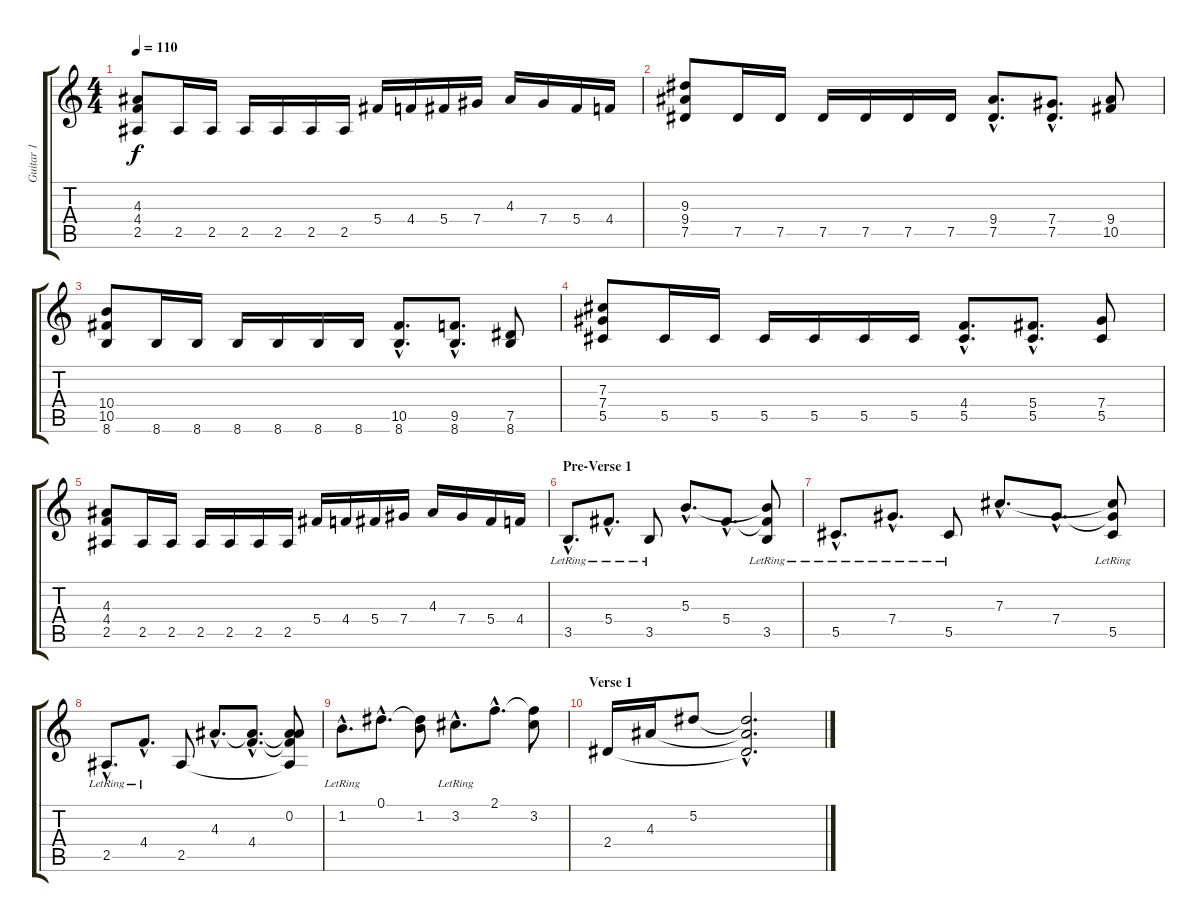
\track ("Guitar 1" "Guitar 1") {instrument distortionguitar}
\staff {score tabs}
\tuning (Eb4 Bb3 Gb3 Db3 Ab2 Eb2) {hide}
\ts (4 4)
\tempo 110
\clef g2
\ks c
(4.3 4.4 2.5).8{dy f} 2.5.16 2.5.16 2.5.16 2.5.16 2.5.16 2.5.16 5.4.16 4.4.16 5.4.16 7.4.16 4.3.16 7.4.16 5.4.16 4.4.16 |
(9.3 9.4 7.5).8 7.5.16 7.5.16 7.5.16 7.5.16 7.5.16 7.5.16 (9.4{hac} 7.5{hac}).8{d} (7.4{hac} 7.5{hac}).8{d} (9.4 10.5).8 |
(10.4 10.5 8.6).8 8.6.16 8.6.16 8.6.16 8.6.16 8.6.16 8.6.16 (10.5{hac} 8.6{hac}).8{d} (9.5{hac} 8.6{hac}).8{d} (7.5 8.6).8 |
(7.3 7.4 5.5).8 5.5.16 5.5.16 5.5.16 5.5.16 5.5.16 5.5.16 (4.4{hac} 5.5{hac}).8{d} (5.4{hac} 5.5{hac}).8{d} (7.4 5.5).8 |
(4.3 4.4 2.5).8 2.5.16 2.5.16 2.5.16 2.5.16 2.5.16 2.5.16 5.4.16 4.4.16 5.4.16 7.4.16 4.3.16 7.4.16 5.4.16 4.4.16 |
\section ("" "Pre-Verse 1")
3.5{hac lr}.8{d} 5.4{hac lr}.8{d} 3.5{lr}.8 5.3{hac}.8{d} 5.4{hac}.8{d} (5.3{t} 5.4{t} 3.5{lr}).8 |
5.5{hac lr}.8{d} 7.4{hac lr}.8{d} 5.5{lr}.8 7.3{hac}.8{d} 7.4{hac}.8{d} (7.3{t} 7.4{t} 5.5{lr}).8 |
2.5{hac lr}.8{d} 4.4{hac lr}.8{d} 2.5.8 4.3{hac}.8{d} (4.3{hac t} 4.4{hac}).8{d} (0.2 4.3{t} 4.4{t} 2.5{t}).8 |
1.2{hac lr}.8{d} 0.1{hac}.8{d} (0.1{t} 1.2).8 3.2{hac lr}.8{d} 2.1{hac}.8{d} (2.1{t} 3.2).8 |
\section ("" "Verse 1")
2.4.16 4.3.16 5.2.8 (5.2{hac t} 4.3{hac t} 2.4{hac t}).2{d}
